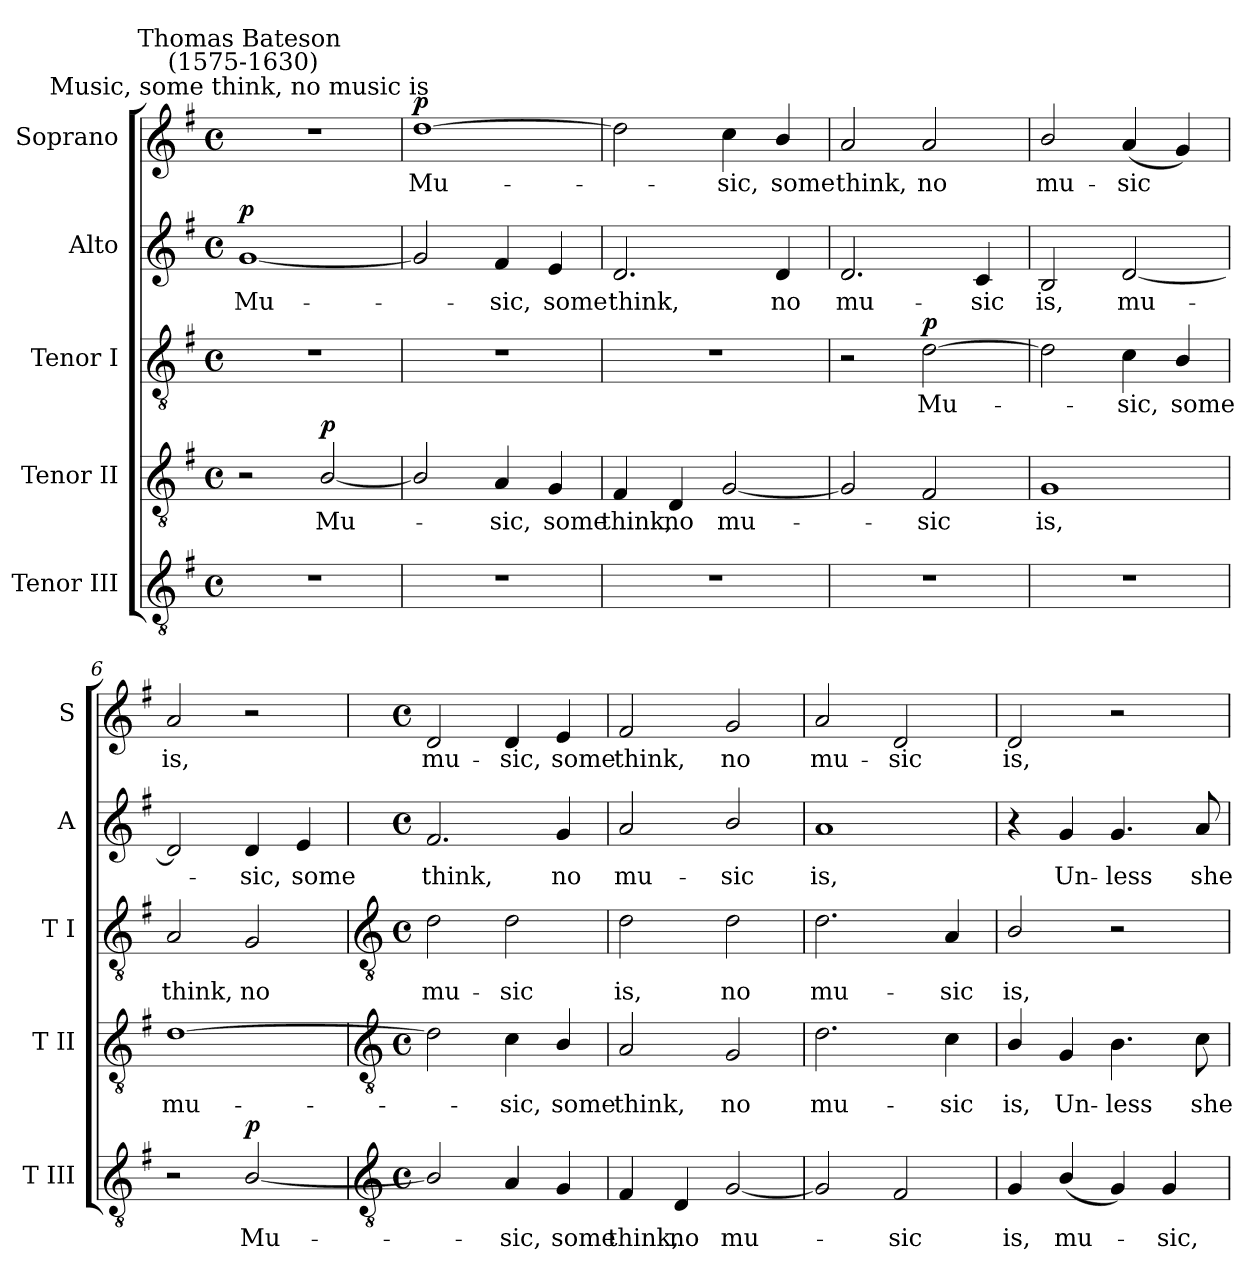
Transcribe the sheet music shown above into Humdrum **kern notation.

**kern	**text	**dynam	**kern	**text	**dynam	**kern	**text	**dynam	**kern	**text	**dynam	**kern	**text	**dynam
*part5	*part5	*part5	*part4	*part4	*part4	*part3	*part3	*part3	*part2	*part2	*part2	*part1	*part1	*part1
*staff5	*staff5	*staff5	*staff4	*staff4	*staff4	*staff3	*staff3	*staff3	*staff2	*staff2	*staff2	*staff1	*staff1	*staff1
*I"Tenor III	*	*	*I"Tenor II	*	*	*I"Tenor I	*	*	*I"Alto	*	*	*I"Soprano	*	*
*I'T III	*	*	*I'T II	*	*	*I'T I	*	*	*I'A	*	*	*I'S	*	*
*clefGv2	*	*	*clefGv2	*	*	*clefGv2	*	*	*clefG2	*	*	*clefG2	*	*
*k[f#]	*	*	*k[f#]	*	*	*k[f#]	*	*	*k[f#]	*	*	*k[f#]	*	*
*G:	*	*	*G:	*	*	*G:	*	*	*G:	*	*	*G:	*	*
*M4/4	*	*	*M4/4	*	*	*M4/4	*	*	*M4/4	*	*	*M4/4	*	*
*met(c)	*	*	*met(c)	*	*	*met(c)	*	*	*met(c)	*	*	*met(c)	*	*
=1	=1	=1	=1	=1	=1	=1	=1	=1	=1	=1	=1	=1	=1	=1
!	!	!	!	!	!	!	!	!	!	!	!	!LO:TX:a:cj:t=Music, some think, no music is	!	!
!	!	!	!	!	!	!	!	!	!	!	!	!LO:TX:a:cj:t=Thomas Bateson\n (1575-1630)	!	!
!	!	!	!	!	!	!	!	!	!	!LO:LY:b	!LO:DY:b	!	!	!
1r	.	.	2r	.	.	1r	.	.	[1g	Mu-	p	1r	.	.
!	!	!	!	!LO:LY:b	!LO:DY:b	!	!	!	!	!	!	!	!	!
.	.	.	[2B/	Mu-	p	.	.	.	.	.	.	.	.	.
=2	=2	=2	=2	=2	=2	=2	=2	=2	=2	=2	=2	=2	=2	=2
!	!	!	!	!	!	!	!	!	!	!	!	!	!LO:LY:b	!LO:DY:b
1r	.	.	2B/]	.	.	1r	.	.	2g]	.	.	[1dd	Mu-	p
!	!	!	!	!LO:LY:b	!	!	!	!	!	!LO:LY:b	!	!	!	!
.	.	.	4A	sic,	.	.	.	.	4f#	sic,	.	.	.	.
!	!	!	!	!LO:LY:b	!	!	!	!	!	!LO:LY:b	!	!	!	!
.	.	.	4G	some	.	.	.	.	4e	some	.	.	.	.
=3	=3	=3	=3	=3	=3	=3	=3	=3	=3	=3	=3	=3	=3	=3
!	!	!	!	!LO:LY:b	!	!	!	!	!	!LO:LY:b	!	!	!	!
1r	.	.	4F#	think,	.	1r	.	.	2.d	think,	.	2dd]	.	.
!	!	!	!	!LO:LY:b	!	!	!	!	!	!	!	!	!	!
.	.	.	4D	no	.	.	.	.	.	.	.	.	.	.
!	!	!	!	!LO:LY:b	!	!	!	!	!	!	!	!	!LO:LY:b	!
.	.	.	[2G	mu-	.	.	.	.	.	.	.	4cc	sic,	.
!	!	!	!	!	!	!	!	!	!	!LO:LY:b	!	!	!LO:LY:b	!
.	.	.	.	.	.	.	.	.	4d	no	.	4b/	some	.
=4	=4	=4	=4	=4	=4	=4	=4	=4	=4	=4	=4	=4	=4	=4
!	!	!	!	!	!	!	!	!	!	!LO:LY:b	!	!	!LO:LY:b	!
1r	.	.	2G]	.	.	2r	.	.	2.d	mu-	.	2a	think,	.
!	!	!	!	!LO:LY:b	!	!	!LO:LY:b	!LO:DY:b	!	!	!	!	!LO:LY:b	!
.	.	.	2F#	sic	.	[2d	Mu-	p	.	.	.	2a	no	.
!	!	!	!	!	!	!	!	!	!	!LO:LY:b	!	!	!	!
.	.	.	.	.	.	.	.	.	4c	-sic	.	.	.	.
=5	=5	=5	=5	=5	=5	=5	=5	=5	=5	=5	=5	=5	=5	=5
!	!	!	!	!LO:LY:b	!	!	!	!	!	!LO:LY:b	!	!	!LO:LY:b	!
1r	.	.	1G	is,	.	2d]	.	.	2B	is,	.	2b/	mu-	.
!	!	!	!	!	!	!	!LO:LY:b	!	!	!LO:LY:b	!	!	!LO:LY:b	!
.	.	.	.	.	.	4c	sic,	.	[2d	mu-	.	(<4a	-sic	.
!	!	!	!	!	!	!	!LO:LY:b	!	!	!	!	!	!	!
.	.	.	.	.	.	4B/	some	.	.	.	.	4g)	.	.
=6	=6	=6	=6	=6	=6	=6	=6	=6	=6	=6	=6	=6	=6	=6
!	!	!	!	!LO:LY:b	!	!	!LO:LY:b	!	!	!	!	!	!LO:LY:b	!
2r	.	.	[1d	mu-	.	2A	think,	.	2d]	.	.	2a	is,	.
!	!LO:LY:b	!LO:DY:b	!	!	!	!	!LO:LY:b	!	!	!LO:LY:b	!	!	!	!
[2B/	Mu-	p	.	.	.	2G	no	.	4d	sic,	.	2r	.	.
!	!	!	!	!	!	!	!	!	!	!LO:LY:b	!	!	!	!
.	.	.	.	.	.	.	.	.	4e	some	.	.	.	.
!!LO:LB:g=z
=7	=7	=7	=7	=7	=7	=7	=7	=7	=7	=7	=7	=7	=7	=7
*clefGv2	*	*	*clefGv2	*	*	*clefGv2	*	*	*	*	*	*	*	*
*M4/4	*	*	*M4/4	*	*	*M4/4	*	*	*M4/4	*	*	*M4/4	*	*
*met(c)	*	*	*met(c)	*	*	*met(c)	*	*	*met(c)	*	*	*met(c)	*	*
!	!	!	!	!	!	!	!LO:LY:b	!	!	!LO:LY:b	!	!	!LO:LY:b	!
2B/]	.	.	2d]	.	.	2d	mu-	.	2.f#	think,	.	2d	mu-	.
!	!LO:LY:b	!	!	!LO:LY:b	!	!	!LO:LY:b	!	!	!	!	!	!LO:LY:b	!
4A	sic,	.	4c	sic,	.	2d	-sic	.	.	.	.	4d	-sic,	.
!	!LO:LY:b	!	!	!LO:LY:b	!	!	!	!	!	!LO:LY:b	!	!	!LO:LY:b	!
4G	some	.	4B/	some	.	.	.	.	4g	no	.	4e	some	.
=8	=8	=8	=8	=8	=8	=8	=8	=8	=8	=8	=8	=8	=8	=8
!	!LO:LY:b	!	!	!LO:LY:b	!	!	!LO:LY:b	!	!	!LO:LY:b	!	!	!LO:LY:b	!
4F#	think,	.	2A	think,	.	2d	is,	.	2a	mu-	.	2f#	think,	.
!	!LO:LY:b	!	!	!	!	!	!	!	!	!	!	!	!	!
4D	no	.	.	.	.	.	.	.	.	.	.	.	.	.
!	!LO:LY:b	!	!	!LO:LY:b	!	!	!LO:LY:b	!	!	!LO:LY:b	!	!	!LO:LY:b	!
[2G	mu-	.	2G	no	.	2d	no	.	2b/	-sic	.	2g	no	.
=9	=9	=9	=9	=9	=9	=9	=9	=9	=9	=9	=9	=9	=9	=9
!	!	!	!	!LO:LY:b	!	!	!LO:LY:b	!	!	!LO:LY:b	!	!	!LO:LY:b	!
2G]	.	.	2.d	mu-	.	2.d	mu-	.	1a	is,	.	2a	mu-	.
!	!LO:LY:b	!	!	!	!	!	!	!	!	!	!	!	!LO:LY:b	!
2F#	sic	.	.	.	.	.	.	.	.	.	.	2d	-sic	.
!	!	!	!	!LO:LY:b	!	!	!LO:LY:b	!	!	!	!	!	!	!
.	.	.	4c	-sic	.	4A	-sic	.	.	.	.	.	.	.
=10	=10	=10	=10	=10	=10	=10	=10	=10	=10	=10	=10	=10	=10	=10
!	!LO:LY:b	!	!	!LO:LY:b	!	!	!LO:LY:b	!	!	!	!	!	!LO:LY:b	!
4G	is,	.	4B/	is,	.	2B/	is,	.	4r	.	.	2d	is,	.
!	!LO:LY:b	!	!	!LO:LY:b	!	!	!	!	!	!LO:LY:b	!	!	!	!
(<4B/	mu-	.	4G	Un-	.	.	.	.	4g	Un-	.	.	.	.
!	!	!	!	!LO:LY:b	!	!	!	!	!	!LO:LY:b	!	!	!	!
4G)	.	.	4.B	-less	.	2r	.	.	4.g	-less	.	2r	.	.
!	!LO:LY:b	!	!	!	!	!	!	!	!	!	!	!	!	!
4G	sic,	.	.	.	.	.	.	.	.	.	.	.	.	.
!	!	!	!	!LO:LY:b	!	!	!	!	!	!LO:LY:b	!	!	!	!
.	.	.	8c	she	.	.	.	.	8a	she	.	.	.	.
=	=	=	=	=	=	=	=	=	=	=	=	=	=	=
*-	*-	*-	*-	*-	*-	*-	*-	*-	*-	*-	*-	*-	*-	*-
